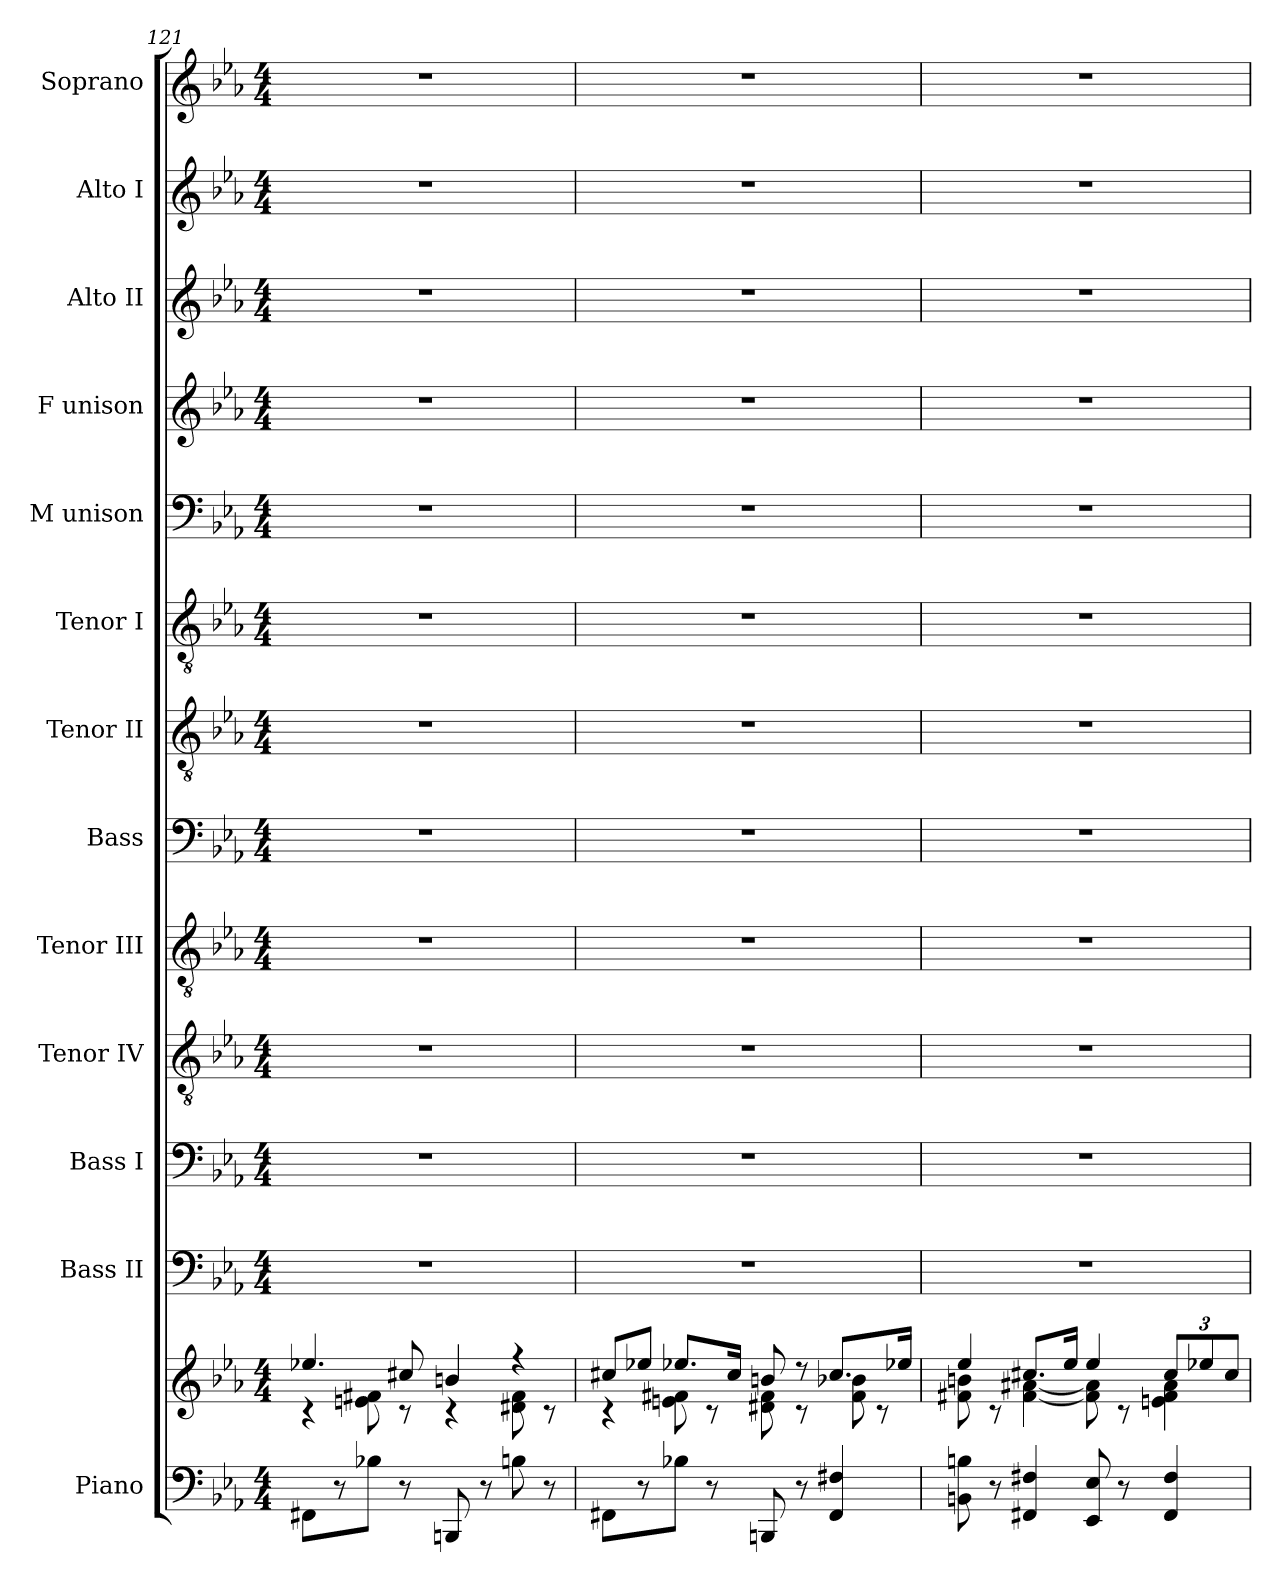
**kern	**kern	**kern	**kern	**kern	**kern	**kern	**kern	**kern	**kern	**kern	**kern	**kern	**kern
*part13	*part13	*part12	*part11	*part10	*part9	*part8	*part7	*part6	*part5	*part4	*part3	*part2	*part1
*staff14	*staff13	*staff12	*staff11	*staff10	*staff9	*staff8	*staff7	*staff6	*staff5	*staff4	*staff3	*staff2	*staff1
*I"Piano	*	*I"Bass II	*I"Bass I	*I"Tenor IV	*I"Tenor III	*I"Bass	*I"Tenor II	*I"Tenor I	*I"M unison	*I"F unison	*I"Alto II	*I"Alto I	*I"Soprano
*	*	*I'B.II	*I'B.I	*I'T.IV	*I'T.III	*I'B.	*I'T.II	*I'T.I	*I'M.u.	*I'F.u.	*I'A.II	*I'A.I	*I'S.
*clefF4	*clefG2	*clefF4	*clefF4	*clefGv2	*clefGv2	*clefF4	*clefGv2	*clefGv2	*clefF4	*clefG2	*clefG2	*clefG2	*clefG2
*k[b-e-a-]	*k[b-e-a-]	*k[b-e-a-]	*k[b-e-a-]	*k[b-e-a-]	*k[b-e-a-]	*k[b-e-a-]	*k[b-e-a-]	*k[b-e-a-]	*k[b-e-a-]	*k[b-e-a-]	*k[b-e-a-]	*k[b-e-a-]	*k[b-e-a-]
*M4/4	*M4/4	*M4/4	*M4/4	*M4/4	*M4/4	*M4/4	*M4/4	*M4/4	*M4/4	*M4/4	*M4/4	*M4/4	*M4/4
=121	=121	=121	=121	=121	=121	=121	=121	=121	=121	=121	=121	=121	=121
*	*^	*	*	*	*	*	*	*	*	*	*	*	*
8FF#X\L	4.ee-X/	4rc	1r	1r	1r	1r	1r	1r	1r	1r	1r	1r	1r	1r
8r	.	.	.	.	.	.	.	.	.	.	.	.	.	.
8B-X\J	.	8en\ 8f#X\	.	.	.	.	.	.	.	.	.	.	.	.
8r	8cc#X/	8rc	.	.	.	.	.	.	.	.	.	.	.	.
8BBBn/	4bn/	4rc	.	.	.	.	.	.	.	.	.	.	.	.
8r	.	.	.	.	.	.	.	.	.	.	.	.	.	.
8Bn\	4r	8d#X\ 8f#\	.	.	.	.	.	.	.	.	.	.	.	.
8r	.	8rc	.	.	.	.	.	.	.	.	.	.	.	.
=122	=122	=122	=122	=122	=122	=122	=122	=122	=122	=122	=122	=122	=122	=122
8FF#X\L	8cc#X/L	4rc	1r	1r	1r	1r	1r	1r	1r	1r	1r	1r	1r	1r
8r	8ee-X/J	.	.	.	.	.	.	.	.	.	.	.	.	.
8B-X\J	8.ee-X/L	8en\ 8f#X\	.	.	.	.	.	.	.	.	.	.	.	.
8r	.	8rc	.	.	.	.	.	.	.	.	.	.	.	.
.	16cc#/Jk	.	.	.	.	.	.	.	.	.	.	.	.	.
8BBBn/	8bn/	8d#X\ 8f#\	.	.	.	.	.	.	.	.	.	.	.	.
8r	8r	8rc	.	.	.	.	.	.	.	.	.	.	.	.
4FF#/ 4F#X/	8.cc#/L	8f#\ 8b-X\	.	.	.	.	.	.	.	.	.	.	.	.
.	.	8rc	.	.	.	.	.	.	.	.	.	.	.	.
.	16ee-X/Jk	.	.	.	.	.	.	.	.	.	.	.	.	.
!!LO:LB:g=z
=123	=123	=123	=123	=123	=123	=123	=123	=123	=123	=123	=123	=123	=123	=123
8BBn\ 8Bn\	4ee-/	8f#X\ 8bn\	1r	1r	1r	1r	1r	1r	1r	1r	1r	1r	1r	1r
8r	.	8rc	.	.	.	.	.	.	.	.	.	.	.	.
4FF#X/ 4F#X/	8.cc#X/L	[4f#\ [4a#X\	.	.	.	.	.	.	.	.	.	.	.	.
.	16ee-/Jk	.	.	.	.	.	.	.	.	.	.	.	.	.
8EE-/ 8E-/	4ee-/	8f#\] 8a#\]	.	.	.	.	.	.	.	.	.	.	.	.
8r	.	8rc	.	.	.	.	.	.	.	.	.	.	.	.
*	*Xbrackettup	*	*	*	*	*	*	*	*	*	*	*	*	*
4FF#/ 4F#/	12cc#/L	4en\ 4f#\ 4a#\	.	.	.	.	.	.	.	.	.	.	.	.
.	12ee-X/	.	.	.	.	.	.	.	.	.	.	.	.	.
.	12cc#/J	.	.	.	.	.	.	.	.	.	.	.	.	.
*	*v	*v	*	*	*	*	*	*	*	*	*	*	*	*
=	=	=	=	=	=	=	=	=	=	=	=	=	=
*-	*-	*-	*-	*-	*-	*-	*-	*-	*-	*-	*-	*-	*-
